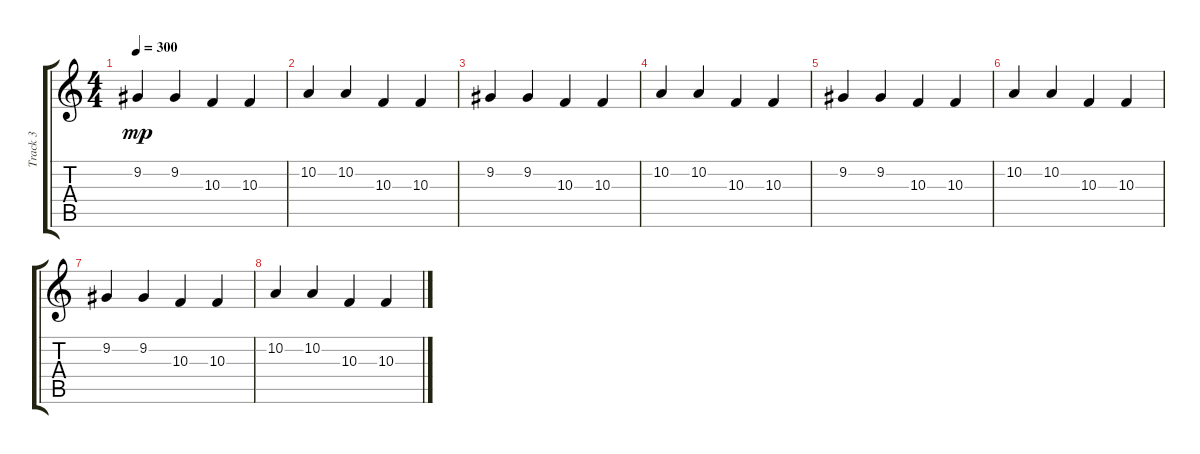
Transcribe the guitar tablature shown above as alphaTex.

\track ("Track 3" "Track 3") {instrument lead2sawtooth}
\staff {score tabs}
\tuning (E4 B3 G3 D3 A2 E2) {hide}
\ts (4 4)
\tempo 300
\clef g2
\ks c
9.2.4{dy mp} 9.2.4 10.3.4 10.3.4 |
10.2.4 10.2.4 10.3.4 10.3.4 |
9.2.4 9.2.4 10.3.4 10.3.4 |
10.2.4 10.2.4 10.3.4 10.3.4 |
9.2.4 9.2.4 10.3.4 10.3.4 |
10.2.4 10.2.4 10.3.4 10.3.4 |
9.2.4 9.2.4 10.3.4 10.3.4 |
10.2.4 10.2.4 10.3.4 10.3.4
